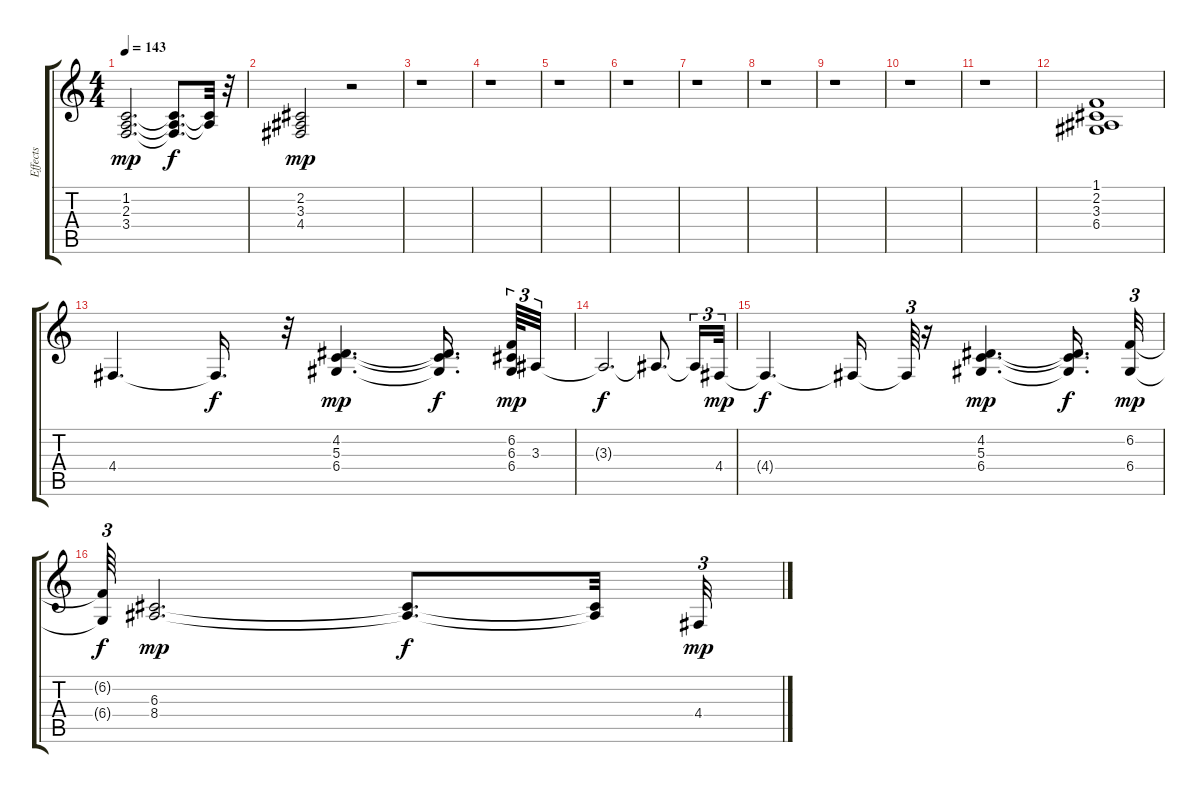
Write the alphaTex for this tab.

\track ("Effects" "Effects") {instrument synthstrings1}
\staff {score tabs}
\tuning (E4 B3 G3 D3 A2 E2) {hide}
\ts (4 4)
\tempo 143
\clef g2
\ks c
(1.2 2.3 3.4).2{d dy mp} (1.2{t} 2.3{t} 3.4{t}).8{d dy f} (1.2{t} 2.3{t}).32 r.32 |
(2.2 3.3 4.4).2{dy mp} r.2 |
r.1 |
r.1 |
r.1 |
r.1 |
r.1 |
r.1 |
r.1 |
r.1 |
r.1 |
(1.1 2.2 3.3 6.4).1 |
4.4.4{d} 4.4{t}.16{d dy f} r.32 (4.2 5.3 6.4).4{d dy mp} (4.2{t} 5.3{t} 6.4{t}).16{d dy f beam splitsecondary} (6.2 6.3 6.4).64{tu (3 2) dy mp} 3.3.32{tu (3 2)} |
3.3{t}.2{d dy f} 3.3{t}.8{d} 3.3{t}.16{tu (3 2)} 4.4.32{tu (3 2) dy mp} |
4.4{t}.4{d dy f} 4.4{t}.16 4.4{t}.64{tu (3 2)} r.16 (4.2 5.3 6.4).4{d dy mp} (4.2{t} 5.3{t} 6.4{t}).16{d dy f} (6.2 6.4).32{tu (3 2) dy mp} |
(6.2{t} 6.4{t}).64{tu (3 2) dy f} (6.3 8.4).2{d dy mp} (6.3{t} 8.4{t}).8{d dy f} (6.3{t} 8.4{t}).32 4.4.32{tu (3 2) dy mp}
